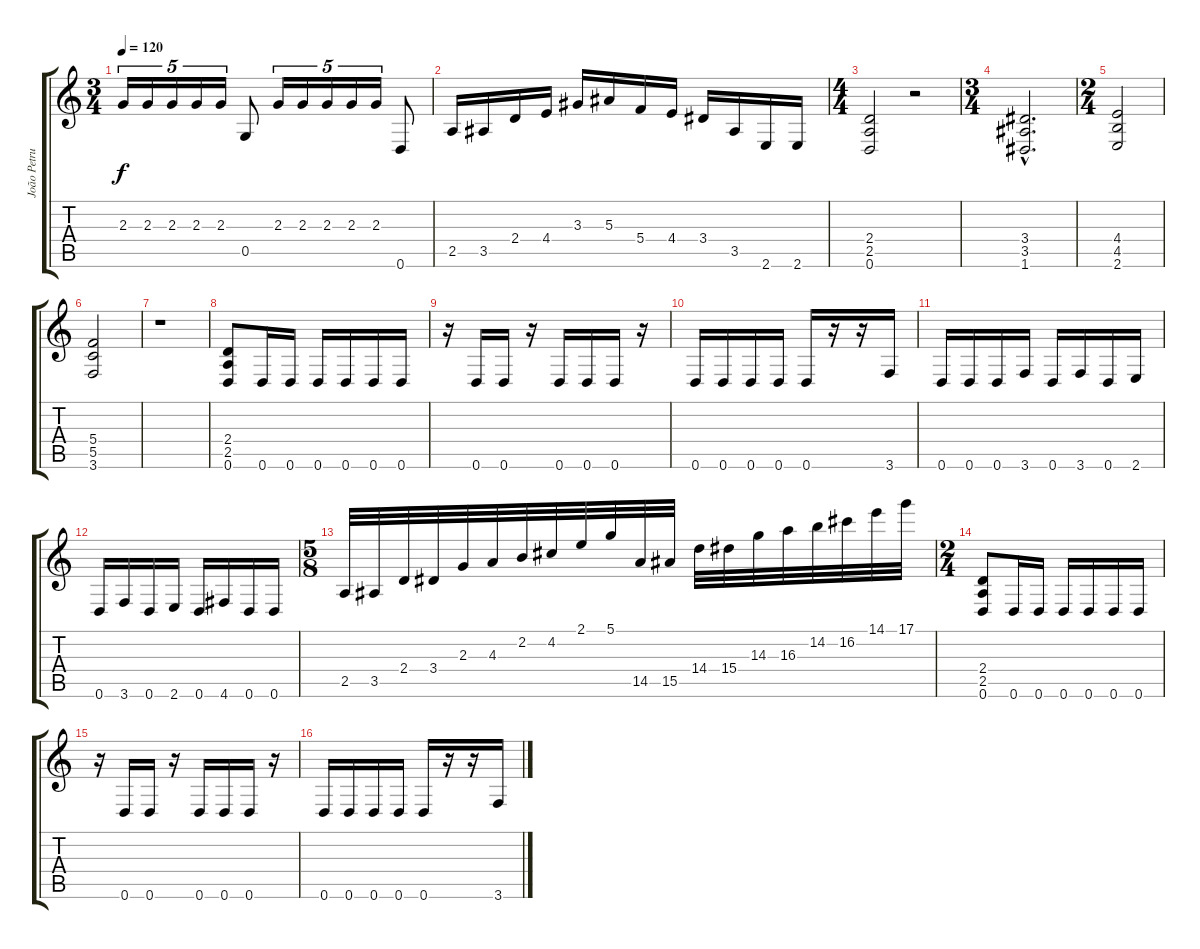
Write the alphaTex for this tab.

\track ("João Petrukio" "João Petru") {instrument distortionguitar}
\staff {score tabs}
\tuning (D4 A3 F3 C3 G2 D2) {hide}
\ts (3 4)
\tempo 120
\clef g2
\ks c
2.3.16{tu (5 4) dy f} 2.3.16{tu (5 4)} 2.3.16{tu (5 4)} 2.3.16{tu (5 4)} 2.3.16{tu (5 4)} 0.5.8 2.3.16{tu (5 4)} 2.3.16{tu (5 4)} 2.3.16{tu (5 4)} 2.3.16{tu (5 4)} 2.3.16{tu (5 4)} 0.6.8 |
2.5.16 3.5.16 2.4.16 4.4.16 3.3.16 5.3.16 5.4.16 4.4.16 3.4.16 3.5.16 2.6.16 2.6.16 |
\ts (4 4)
(2.4 2.5 0.6).2 r.2 |
\ts (3 4)
(3.4{hac} 3.5{hac} 1.6{hac}).2{d} |
\ts (2 4)
(4.4 4.5 2.6).2 |
(5.4 5.5 3.6).2 |
r.1 |
(2.4 2.5 0.6).8 0.6.16 0.6.16 0.6.16 0.6.16 0.6.16 0.6.16 |
r.16 0.6.16 0.6.16 r.16 0.6.16 0.6.16 0.6.16 r.16 |
0.6.16 0.6.16 0.6.16 0.6.16 0.6.16 r.16 r.16 3.6.16 |
0.6.16 0.6.16 0.6.16 3.6.16 0.6.16 3.6.16 0.6.16 2.6.16 |
0.6.16 3.6.16 0.6.16 2.6.16 0.6.16 4.6.16 0.6.16 0.6.16 |
\ts (5 8)
2.5.32 3.5.32 2.4.32 3.4.32 2.3.32 4.3.32 2.2.32 4.2.32 2.1.32 5.1.32 14.5.32 15.5.32 14.4.32 15.4.32 14.3.32 16.3.32 14.2.32 16.2.32 14.1.32 17.1.32 |
\ts (2 4)
(2.4 2.5 0.6).8 0.6.16 0.6.16 0.6.16 0.6.16 0.6.16 0.6.16 |
r.16 0.6.16 0.6.16 r.16 0.6.16 0.6.16 0.6.16 r.16 |
0.6.16 0.6.16 0.6.16 0.6.16 0.6.16 r.16 r.16 3.6.16
